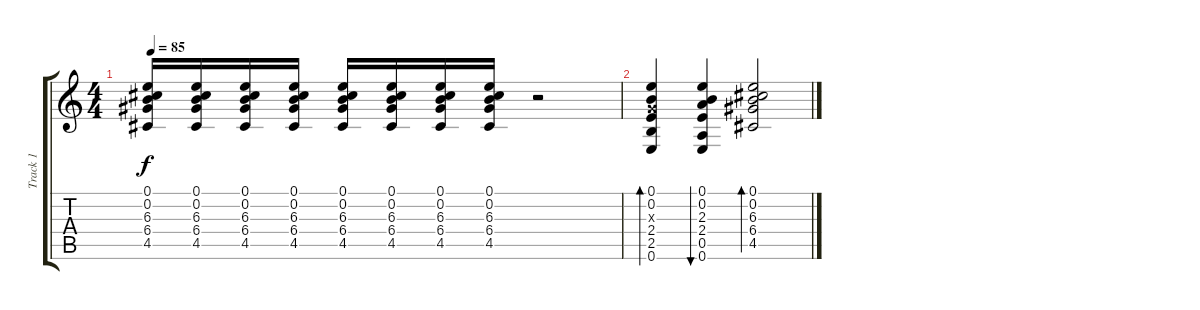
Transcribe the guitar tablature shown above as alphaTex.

\track ("Track 1" "Track 1") {instrument acousticguitarnylon}
\staff {score tabs}
\tuning (E4 B3 G3 D3 A2 E2) {hide}
\ts (4 4)
\tempo 85
\clef g2
\ks c
(0.1 0.2 6.3 6.4 4.5).16{dy f} (0.1 0.2 6.3 6.4 4.5).16 (0.1 0.2 6.3 6.4 4.5).16 (0.1 0.2 6.3 6.4 4.5).16 (0.1 0.2 6.3 6.4 4.5).16 (0.1 0.2 6.3 6.4 4.5).16 (0.1 0.2 6.3 6.4 4.5).16 (0.1 0.2 6.3 6.4 4.5).16 r.2 |
(0.1 0.2 0.3{x} 2.4 2.5 0.6).4{bd 120} (0.1 0.2 2.3 2.4 0.5 0.6).4{bu 120} (0.1 0.2 6.3 6.4 4.5).2{bd 240}
